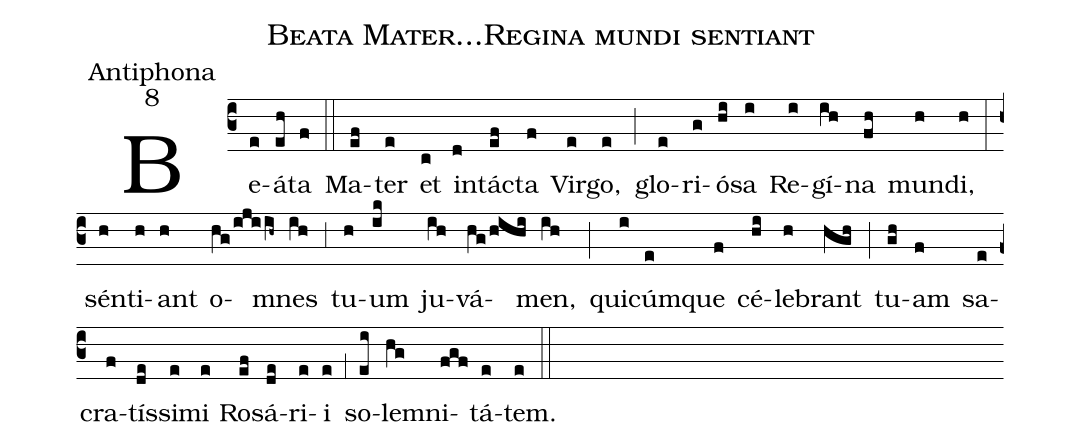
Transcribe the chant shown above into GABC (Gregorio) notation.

name:Beata Mater...Regina mundi sentiant;
office-part:Antiphona;
mode:8;
%%
(c3) Be(e)á(eh)ta(f) (::) Ma(ef)ter(e) et(c) in(d)tá(ef)cta(f) Vir(e)go,(e) (;) glo(e)ri(g)ó(hi)sa(i) Re(i)gí(ih)na(fh) mun(h)di,(h) (:) sén(h)ti(h)ant(h) o(hg/ijiih~)mnes(ih) (;3) tu(h)um(ik) ju(ih)vá(hg/hihi)men,(ih) (;) qui(i)cúm(e)que(f) cé(hi)le(h)brant(hgh) (;) tu(gh)am(f) sa(e)cra(f)tís(de)si(e)mi(e) Ro(ef)sá(de)ri(e)i(e) (;1) so(ei)le(hg)mni(fgf)tá(e)tem.(e) (::)
